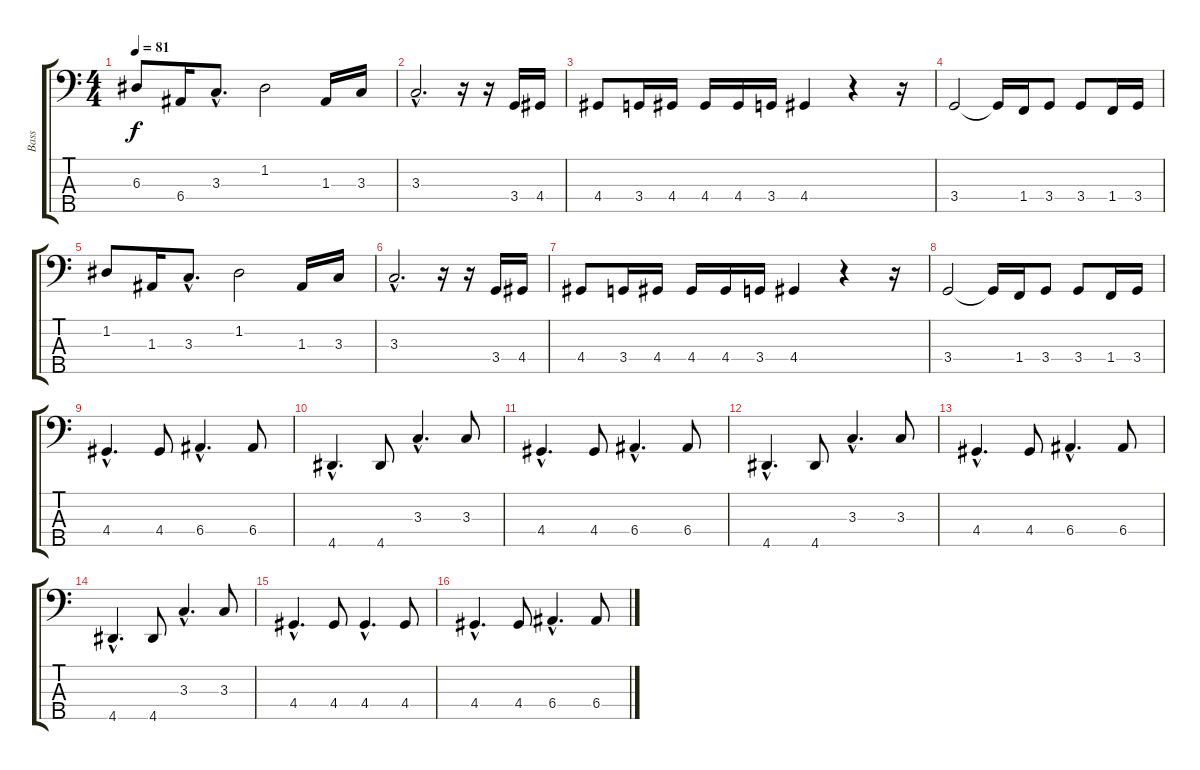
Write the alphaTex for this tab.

\track ("Bass" "Bass") {instrument electricbassfinger}
\staff {score tabs}
\tuning (G2 D2 A1 E1 B0) {hide}
\ts (4 4)
\tempo 81
\clef f4
\ks c
6.3.8{dy f} 6.4.16 3.3{hac}.8{d} 1.2.2 1.3.16 3.3.16 |
3.3{hac}.2{d} r.16 r.16 3.4.16 4.4.16 |
4.4.8 3.4.16 4.4.16 4.4.16 4.4.16 3.4.16 4.4.4 r.4 r.16 |
3.4.2 3.4{t}.16 1.4.16 3.4.8 3.4.8 1.4.16 3.4.16 |
1.2.8 1.3.16 3.3{hac}.8{d} 1.2.2 1.3.16 3.3.16 |
3.3{hac}.2{d} r.16 r.16 3.4.16 4.4.16 |
4.4.8 3.4.16 4.4.16 4.4.16 4.4.16 3.4.16 4.4.4 r.4 r.16 |
3.4.2 3.4{t}.16 1.4.16 3.4.8 3.4.8 1.4.16 3.4.16 |
4.4{hac}.4{d} 4.4.8 6.4{hac}.4{d} 6.4.8 |
4.5{hac}.4{d} 4.5.8 3.3{hac}.4{d} 3.3.8 |
4.4{hac}.4{d} 4.4.8 6.4{hac}.4{d} 6.4.8 |
4.5{hac}.4{d} 4.5.8 3.3{hac}.4{d} 3.3.8 |
4.4{hac}.4{d} 4.4.8 6.4{hac}.4{d} 6.4.8 |
4.5{hac}.4{d} 4.5.8 3.3{hac}.4{d} 3.3.8 |
4.4{hac}.4{d} 4.4.8 4.4{hac}.4{d} 4.4.8 |
4.4{hac}.4{d} 4.4.8 6.4{hac}.4{d} 6.4.8
